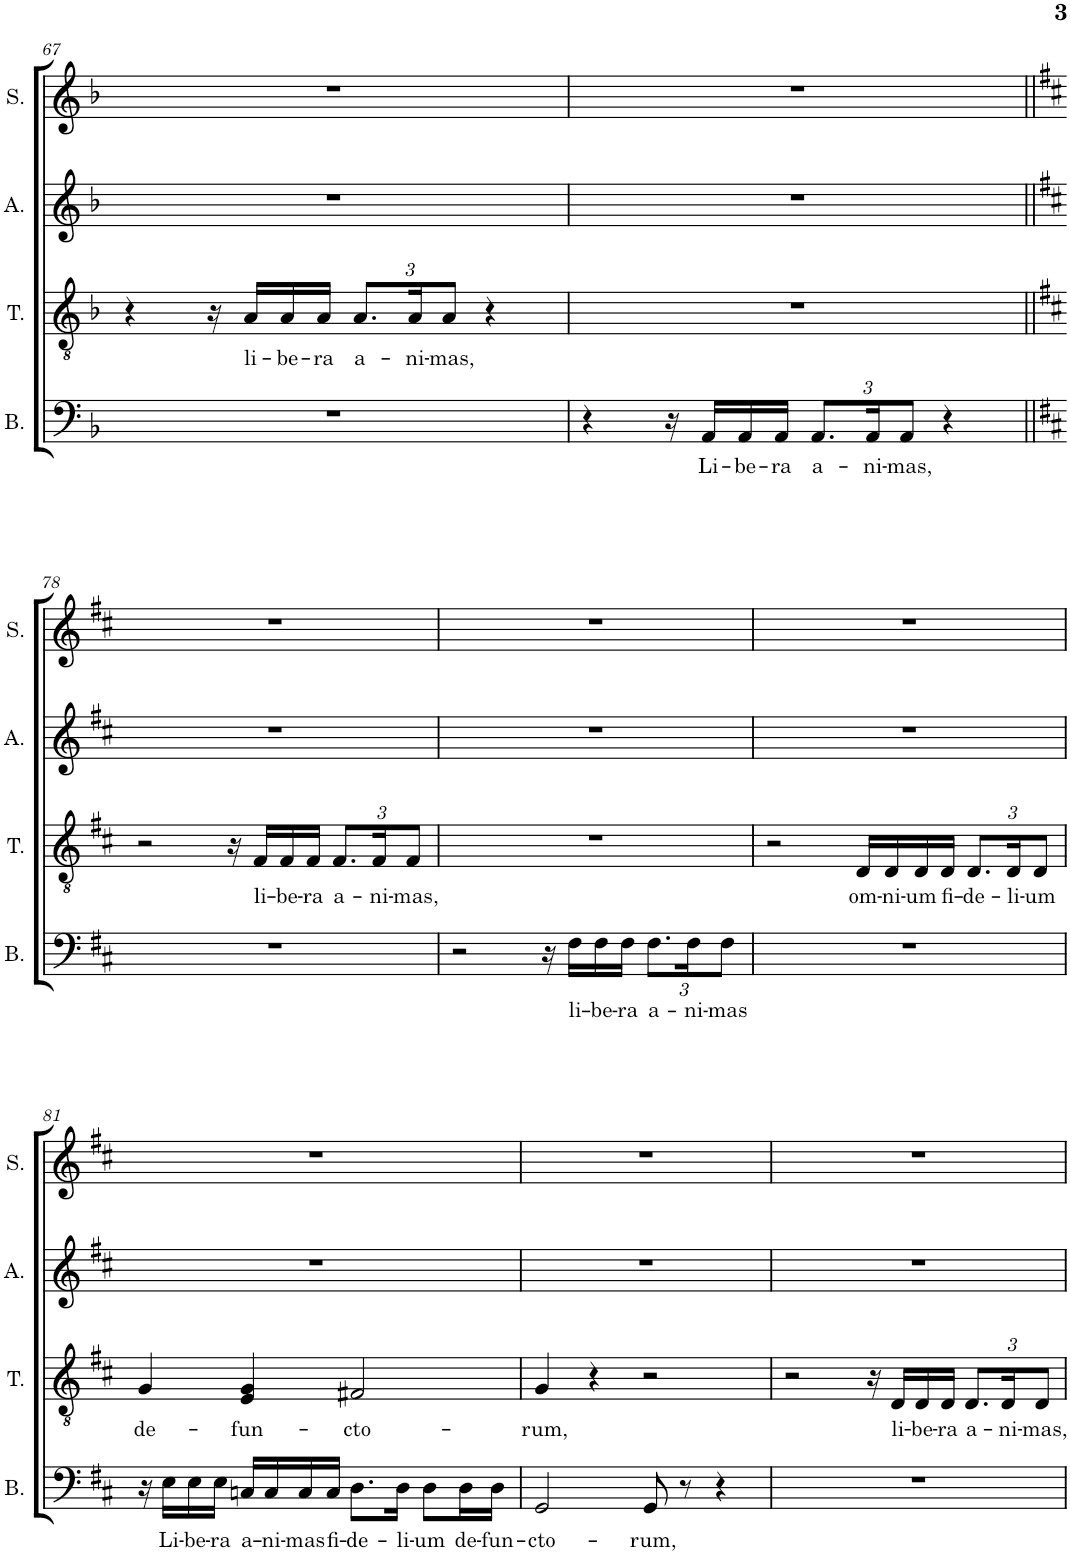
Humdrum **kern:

**kern	**text	**kern	**text	**kern	**kern
*part4	*part4	*part3	*part3	*part2	*part1
*staff4	*staff4	*staff3	*staff3	*staff2	*staff1
*I"Bass	*	*I"Tenor	*	*I"Alto	*I"Soprano
*I'B.	*	*I'T.	*	*I'A.	*I'S.
!!LO:PB:g=z
*clefF4	*	*clefGv2	*	*clefG2	*clefG2
*k[b-]	*	*k[b-]	*	*k[b-]	*k[b-]
*M4/4	*	*M4/4	*	*M4/4	*M4/4
*met(c)	*	*met(c)	*	*met(c)	*met(c)
=67	=67	=67	=67	=67	=67
1r	.	4r	.	1r	1r
.	.	16r	.	.	.
!	!	!	!LO:LY:b	!	!
.	.	16A/LL	li-	.	.
!	!	!	!LO:LY:b	!	!
.	.	16A/	-be-	.	.
!	!	!	!LO:LY:b	!	!
.	.	16A/JJ	-ra	.	.
*	*	*Xbrackettup	*	*	*
!	!	!	!LO:LY:b	!	!
.	.	12.A/L	a-	.	.
!	!	!	!LO:LY:b	!	!
.	.	24A/K	-ni-	.	.
!	!	!	!LO:LY:b	!	!
.	.	12A/J	-mas,	.	.
.	.	4r	.	.	.
=68	=68	=68	=68	=68	=68
4r	.	1r	.	1r	1r
16r	.	.	.	.	.
!	!LO:LY:b	!	!	!	!
16AA/LL	Li-	.	.	.	.
!	!LO:LY:b	!	!	!	!
16AA/	-be-	.	.	.	.
!	!LO:LY:b	!	!	!	!
16AA/JJ	-ra	.	.	.	.
*Xbrackettup	*	*	*	*	*
!	!LO:LY:b	!	!	!	!
12.AA/L	a-	.	.	.	.
!	!LO:LY:b	!	!	!	!
24AA/K	-ni-	.	.	.	.
!	!LO:LY:b	!	!	!	!
12AA/J	-mas,	.	.	.	.
4r	.	.	.	.	.
!!LO:LB:g=z
=78||	=78||	=78||	=78||	=78||	=78||
*k[f#c#]	*	*k[f#c#]	*	*k[f#c#]	*k[f#c#]
1r	.	2r	.	1r	1r
.	.	16r	.	.	.
!	!	!	!LO:LY:b	!	!
.	.	16F#/LL	li-	.	.
!	!	!	!LO:LY:b	!	!
.	.	16F#/	-be-	.	.
!	!	!	!LO:LY:b	!	!
.	.	16F#/JJ	-ra	.	.
!	!	!	!LO:LY:b	!	!
.	.	12.F#/L	a-	.	.
!	!	!	!LO:LY:b	!	!
.	.	24F#/K	-ni-	.	.
!	!	!	!LO:LY:b	!	!
.	.	12F#/J	-mas,	.	.
=79	=79	=79	=79	=79	=79
2r	.	1r	.	1r	1r
16r	.	.	.	.	.
!	!LO:LY:b	!	!	!	!
16F#\LL	li-	.	.	.	.
!	!LO:LY:b	!	!	!	!
16F#\	-be-	.	.	.	.
!	!LO:LY:b	!	!	!	!
16F#\JJ	-ra	.	.	.	.
!	!LO:LY:b	!	!	!	!
12.F#\L	a-	.	.	.	.
!	!LO:LY:b	!	!	!	!
24F#\K	-ni-	.	.	.	.
!	!LO:LY:b	!	!	!	!
12F#\J	-mas	.	.	.	.
=80	=80	=80	=80	=80	=80
1r	.	2r	.	1r	1r
!	!	!	!LO:LY:b	!	!
.	.	16D/LL	om-	.	.
!	!	!	!LO:LY:b	!	!
.	.	16D/	-ni-	.	.
!	!	!	!LO:LY:b	!	!
.	.	16D/	-um	.	.
!	!	!	!LO:LY:b	!	!
.	.	16D/JJ	fi-	.	.
!	!	!	!LO:LY:b	!	!
.	.	12.D/L	-de-	.	.
!	!	!	!LO:LY:b	!	!
.	.	24D/K	-li-	.	.
!	!	!	!LO:LY:b	!	!
.	.	12D/J	-um	.	.
!!LO:LB:g=z
=81	=81	=81	=81	=81	=81
!	!	!	!LO:LY:b	!	!
16r	.	4G/	de-	1r	1r
!	!LO:LY:b	!	!	!	!
16E\LL	Li-	.	.	.	.
!	!LO:LY:b	!	!	!	!
16E\	-be-	.	.	.	.
!	!LO:LY:b	!	!	!	!
16E\JJ	-ra	.	.	.	.
!	!LO:LY:b	!	!LO:LY:b	!	!
16Cn/LL	a-	4E/ 4G/	-fun-	.	.
!	!LO:LY:b	!	!	!	!
16C/	-ni-	.	.	.	.
!	!LO:LY:b	!	!	!	!
16C/	-mas	.	.	.	.
!	!LO:LY:b	!	!	!	!
16C/JJ	fi-	.	.	.	.
!	!LO:LY:b	!	!LO:LY:b	!	!
8.D\L	-de-	2F#X/	-cto-	.	.
!	!LO:LY:b	!	!	!	!
16D\Jk	-li-	.	.	.	.
!	!LO:LY:b	!	!	!	!
8D\L	-um	.	.	.	.
!	!LO:LY:b	!	!	!	!
16D\L	de-	.	.	.	.
!	!LO:LY:b	!	!	!	!
16D\JJ	-fun-	.	.	.	.
=82	=82	=82	=82	=82	=82
!	!LO:LY:b	!	!LO:LY:b	!	!
2GG/	-cto-	4G/	-rum,	1r	1r
.	.	4r	.	.	.
!	!LO:LY:b	!	!	!	!
8GG/	rum,	2r	.	.	.
8r	.	.	.	.	.
4r	.	.	.	.	.
=83	=83	=83	=83	=83	=83
1r	.	2r	.	1r	1r
.	.	16r	.	.	.
!	!	!	!LO:LY:b	!	!
.	.	16D/LL	li-	.	.
!	!	!	!LO:LY:b	!	!
.	.	16D/	-be-	.	.
!	!	!	!LO:LY:b	!	!
.	.	16D/JJ	-ra	.	.
!	!	!	!LO:LY:b	!	!
.	.	12.D/L	a-	.	.
!	!	!	!LO:LY:b	!	!
.	.	24D/K	-ni-	.	.
!	!	!	!LO:LY:b	!	!
.	.	12D/J	-mas,	.	.
=	=	=	=	=	=
*-	*-	*-	*-	*-	*-
